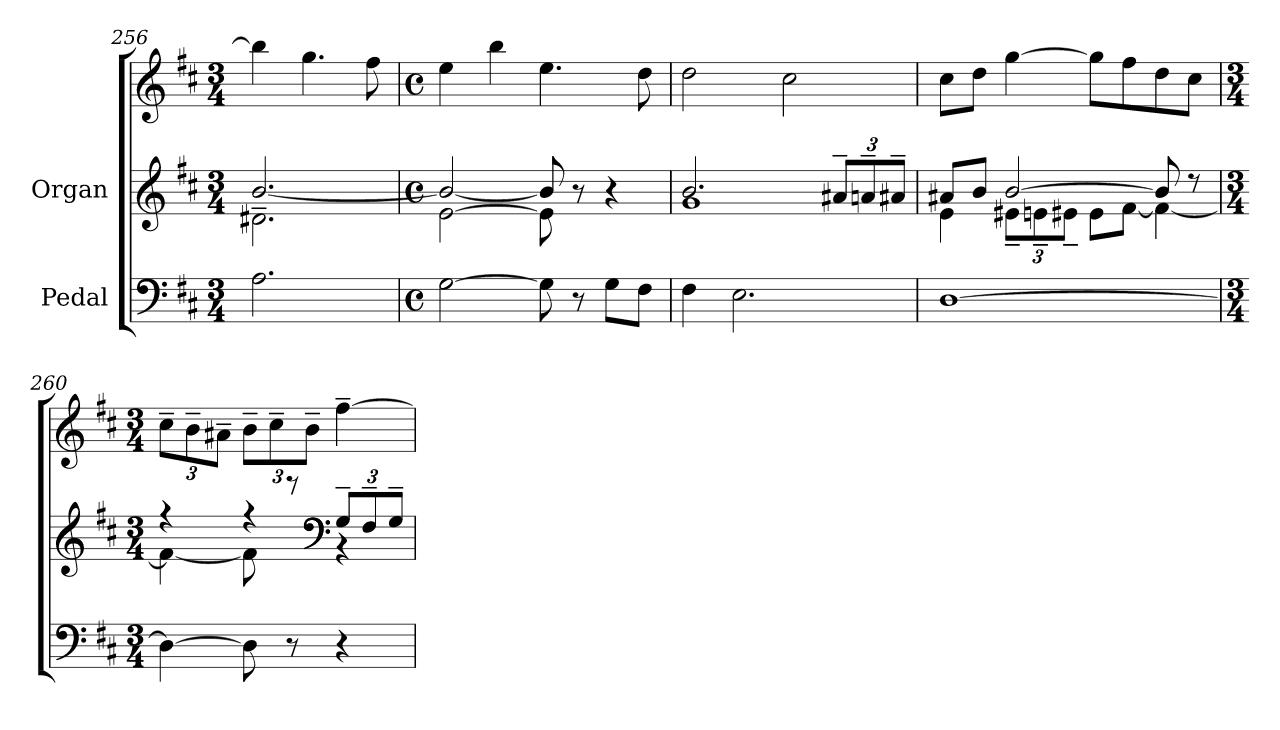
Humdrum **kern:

**kern	**kern	**kern
*part2	*part1	*part1
*staff3	*staff2	*staff1
*I"Pedal	*I"Organ	*
*clefF4	*clefG2	*clefG2
*k[f#c#]	*k[f#c#]	*k[f#c#]
*M3/4	*M3/4	*M3/4
=256	=256	=256
*	*^	*
2.A\	2.d#X~\	[2.b/	4bb\]
.	.	.	4.gg\
.	.	.	8ff#\
=257	=257	=257	=257
*M4/4	*M4/4	*	*M4/4
*met(c)	*met(c)	*	*met(c)
[2G\	[2e\	2b/_	4ee\
.	.	.	4bb\
8G\]	8e\]	8b/]	4.ee\
8r	8r	8ryy	.
8G\L	4r	4ryy	.
8F#\J	.	.	8dd\
=258	=258	=258	=258
4F#\	2.b/	1g	2dd\
2.E\	.	.	.
.	.	.	2cc#\
*	*Xbrackettup	*	*
.	12a#X~/L	.	.
.	12an~/	.	.
.	12a#X~/J	.	.
!!LO:LB:g=z
=259	=259	=259	=259
[1D	8a#X/L	4e\	8cc#\L
.	8b/J	.	8dd\J
.	[2b/	12e#X~\L	[4gg\
.	.	12en~\	.
.	.	12e#X~\J	.
.	.	8e#\L	8gg\L]
.	.	[8f#\J	8ff#\
.	8b/]	4f#\_	8dd\
.	8r	.	8cc#\J
=260	=260	=260	=260
*M3/4	*M3/4	*	*M3/4
*	*	*	*Xbrackettup
4D\_	4r	4f#\_	12cc#~\L
.	.	.	12b~\
.	.	.	12a#X~\J
8D\]	4r	8f#\]	12b~\L
.	.	.	12cc#~\
8r	.	8reee	.
.	.	.	12b~\J
*	*clefF4	*	*
4r	12G~/L	4rBB	[4ff#~\
.	12F#~/	.	.
.	12G~/J	.	.
*	*v	*v	*
=	=	=
*-	*-	*-
